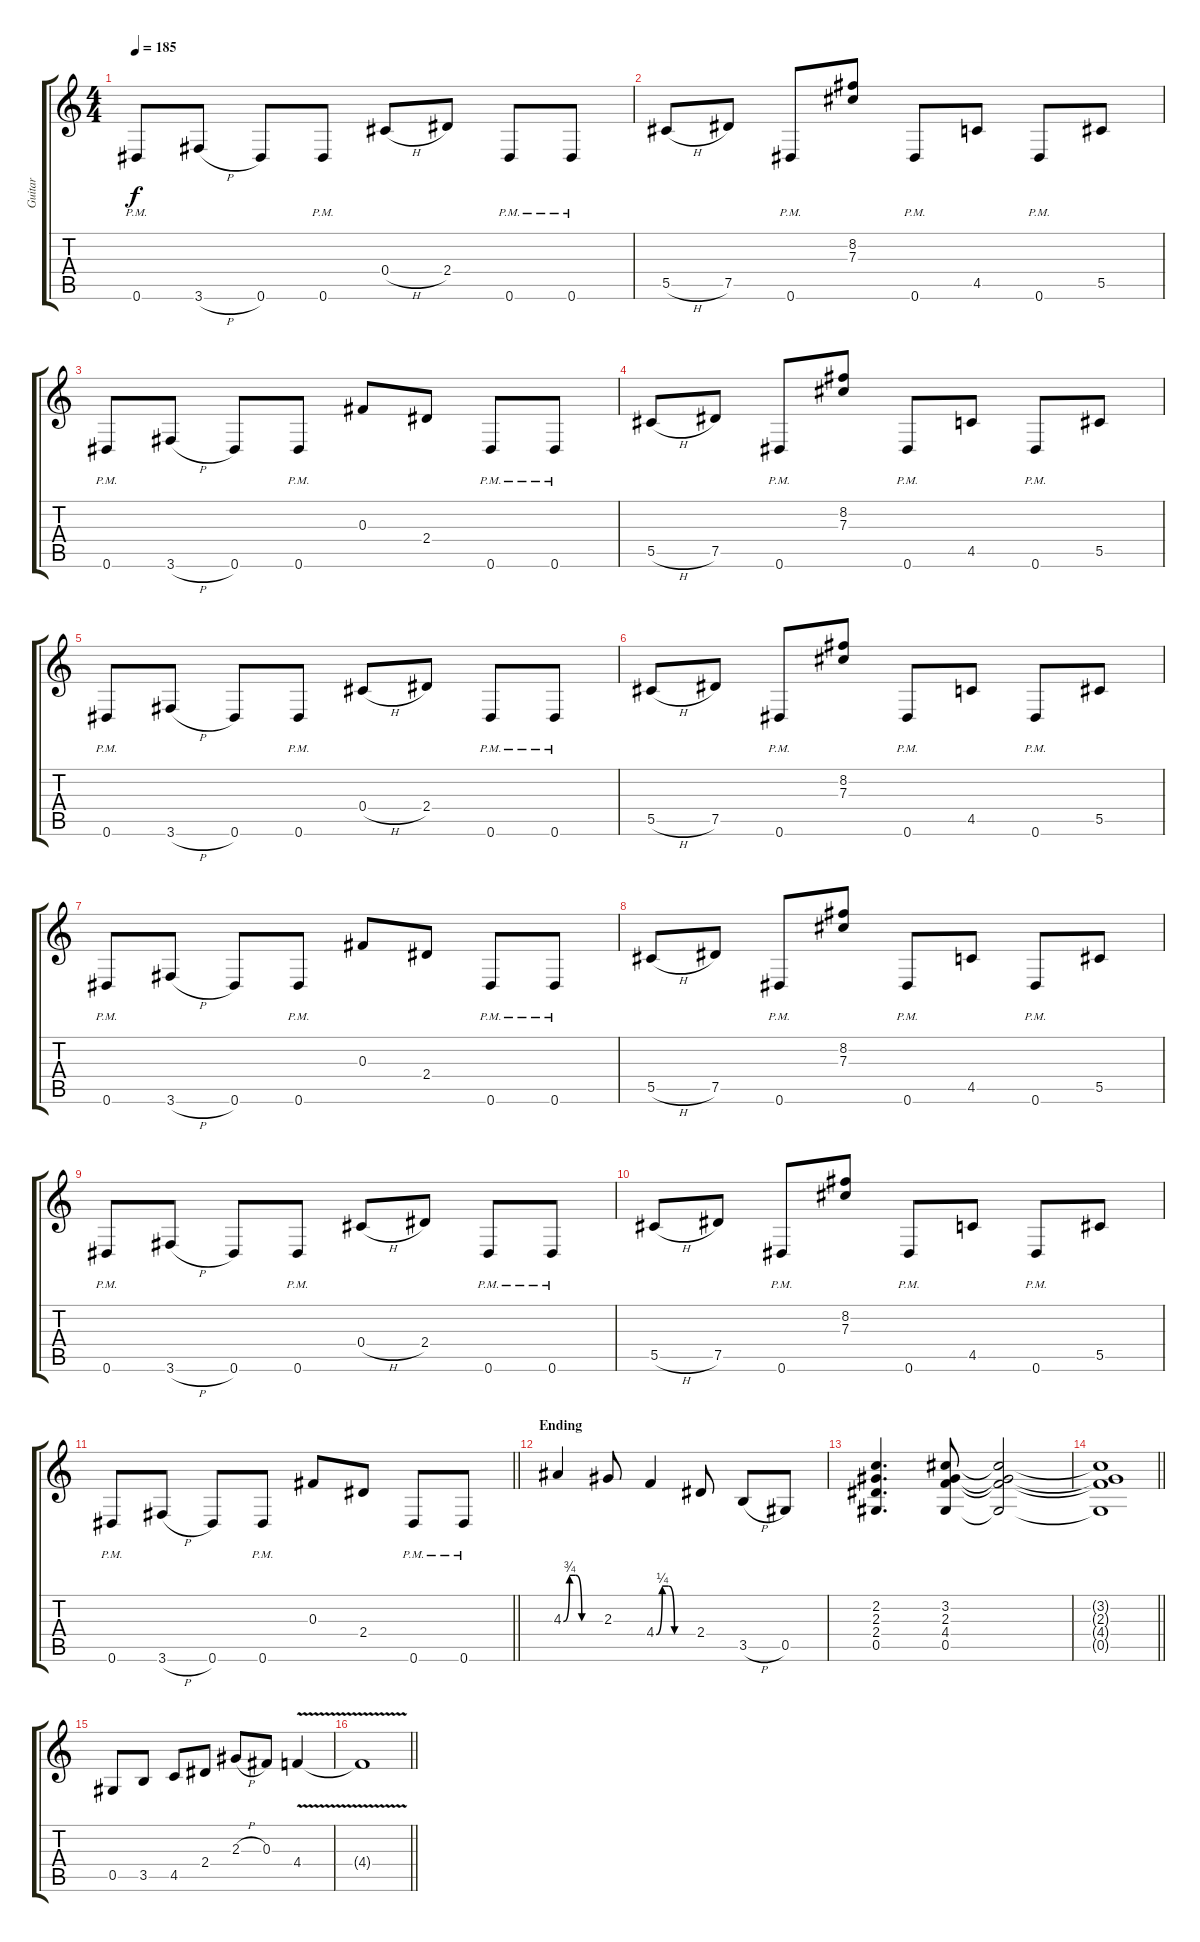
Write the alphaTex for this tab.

\track ("Guitar" "Guitar") {instrument distortionguitar}
\staff {score tabs}
\tuning (Eb4 Bb3 Gb3 Db3 Ab2 Eb2) {hide}
\ts (4 4)
\tempo 185
\clef g2
\ks c
0.6{pm}.8{dy f} 3.6{h}.8 0.6.8 0.6{pm}.8 0.4{h}.8 2.4.8 0.6{pm}.8 0.6{pm}.8 |
5.5{h}.8 7.5.8 0.6{pm}.8 (8.2 7.3).8 0.6{pm}.8 4.5.8 0.6{pm}.8 5.5.8 |
0.6{pm}.8 3.6{h}.8 0.6.8 0.6{pm}.8 0.3.8 2.4.8 0.6{pm}.8 0.6{pm}.8 |
5.5{h}.8 7.5.8 0.6{pm}.8 (8.2 7.3).8 0.6{pm}.8 4.5.8 0.6{pm}.8 5.5.8 |
0.6{pm}.8 3.6{h}.8 0.6.8 0.6{pm}.8 0.4{h}.8 2.4.8 0.6{pm}.8 0.6{pm}.8 |
5.5{h}.8 7.5.8 0.6{pm}.8 (8.2 7.3).8 0.6{pm}.8 4.5.8 0.6{pm}.8 5.5.8 |
0.6{pm}.8 3.6{h}.8 0.6.8 0.6{pm}.8 0.3.8 2.4.8 0.6{pm}.8 0.6{pm}.8 |
5.5{h}.8 7.5.8 0.6{pm}.8 (8.2 7.3).8 0.6{pm}.8 4.5.8 0.6{pm}.8 5.5.8 |
0.6{pm}.8 3.6{h}.8 0.6.8 0.6{pm}.8 0.4{h}.8 2.4.8 0.6{pm}.8 0.6{pm}.8 |
5.5{h}.8 7.5.8 0.6{pm}.8 (8.2 7.3).8 0.6{pm}.8 4.5.8 0.6{pm}.8 5.5.8 |
\barLineRight lightlight
0.6{pm}.8 3.6{h}.8 0.6.8 0.6{pm}.8 0.3.8 2.4.8 0.6{pm}.8 0.6{pm}.8 |
\section ("" "Ending")
4.3{be (custom 0 0 10 3 20 3 30 0 60 0)}.4 2.3.8 4.4{be (custom 0 0 10 1 20 1 30 0 60 0)}.4 2.4.8 3.5{h}.8 0.5.8 |
(2.2 2.3 2.4 0.5).4{d} (3.2 2.3 4.4 0.5).8 (3.2{t} 2.3{t} 4.4{t} 0.5{t}).2 |
\barLineRight lightlight
(3.2{t} 2.3{t} 4.4{t} 0.5{t}).1 |
0.5.8 3.5.8 4.5.8 2.4.8 2.3{h}.8 0.3.8 4.4{v}.4 |
\barLineRight lightlight
4.4{t}.1
